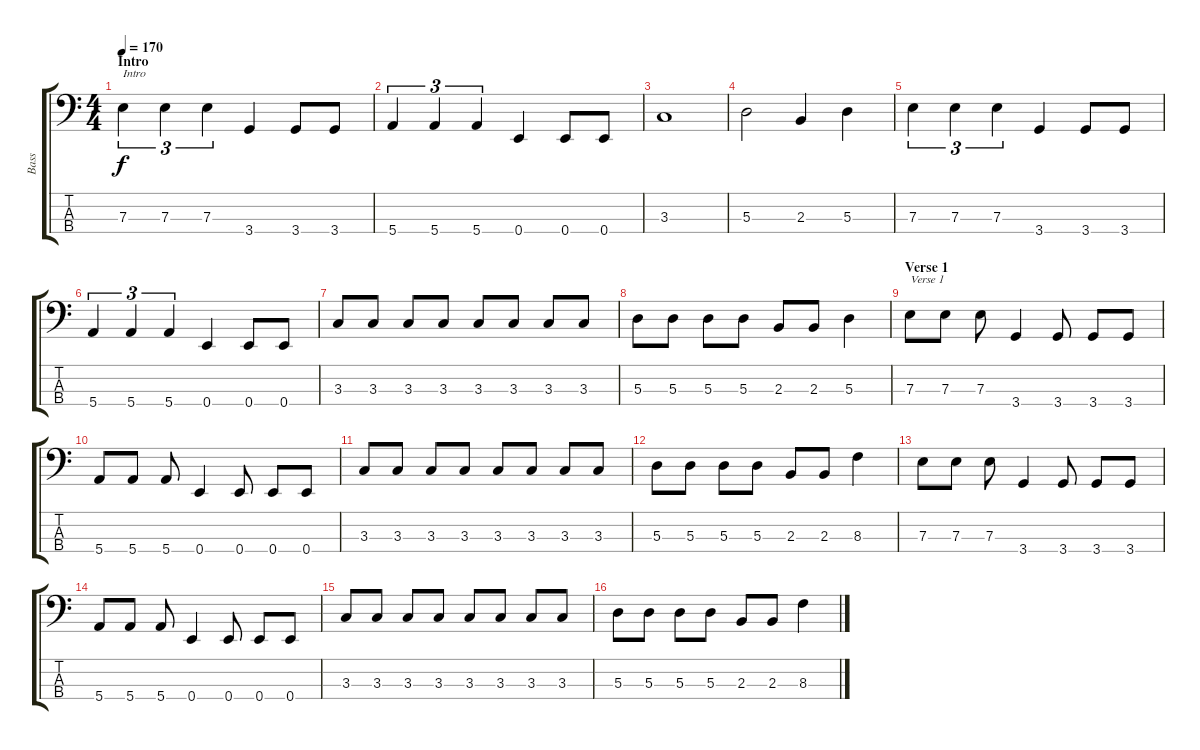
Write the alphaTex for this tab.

\track ("Bass" "Bass") {instrument electricbasspick}
\staff {score tabs}
\tuning (G2 D2 A1 E1) {hide}
\ts (4 4)
\section ("" "Intro")
\tempo 170
\clef f4
\ks c
7.3.4{tu (3 2) txt "Intro" dy f instrument electricbasspick} 7.3.4{tu (3 2)} 7.3.4{tu (3 2)} 3.4.4 3.4.8 3.4.8 |
5.4.4{tu (3 2)} 5.4.4{tu (3 2)} 5.4.4{tu (3 2)} 0.4.4 0.4.8 0.4.8 |
3.3.1 |
5.3.2 2.3.4 5.3.4 |
7.3.4{tu (3 2)} 7.3.4{tu (3 2)} 7.3.4{tu (3 2)} 3.4.4 3.4.8 3.4.8 |
5.4.4{tu (3 2)} 5.4.4{tu (3 2)} 5.4.4{tu (3 2)} 0.4.4 0.4.8 0.4.8 |
3.3.8 3.3.8 3.3.8 3.3.8 3.3.8 3.3.8 3.3.8 3.3.8 |
5.3.8 5.3.8 5.3.8 5.3.8 2.3.8 2.3.8 5.3.4 |
\section ("" "Verse 1")
7.3.8{txt "Verse 1"} 7.3.8 7.3.8 3.4.4 3.4.8 3.4.8 3.4.8 |
5.4.8 5.4.8 5.4.8 0.4.4 0.4.8 0.4.8 0.4.8 |
3.3.8 3.3.8 3.3.8 3.3.8 3.3.8 3.3.8 3.3.8 3.3.8 |
5.3.8 5.3.8 5.3.8 5.3.8 2.3.8 2.3.8 8.3.4 |
7.3.8 7.3.8 7.3.8 3.4.4 3.4.8 3.4.8 3.4.8 |
5.4.8 5.4.8 5.4.8 0.4.4 0.4.8 0.4.8 0.4.8 |
3.3.8 3.3.8 3.3.8 3.3.8 3.3.8 3.3.8 3.3.8 3.3.8 |
5.3.8 5.3.8 5.3.8 5.3.8 2.3.8 2.3.8 8.3.4
